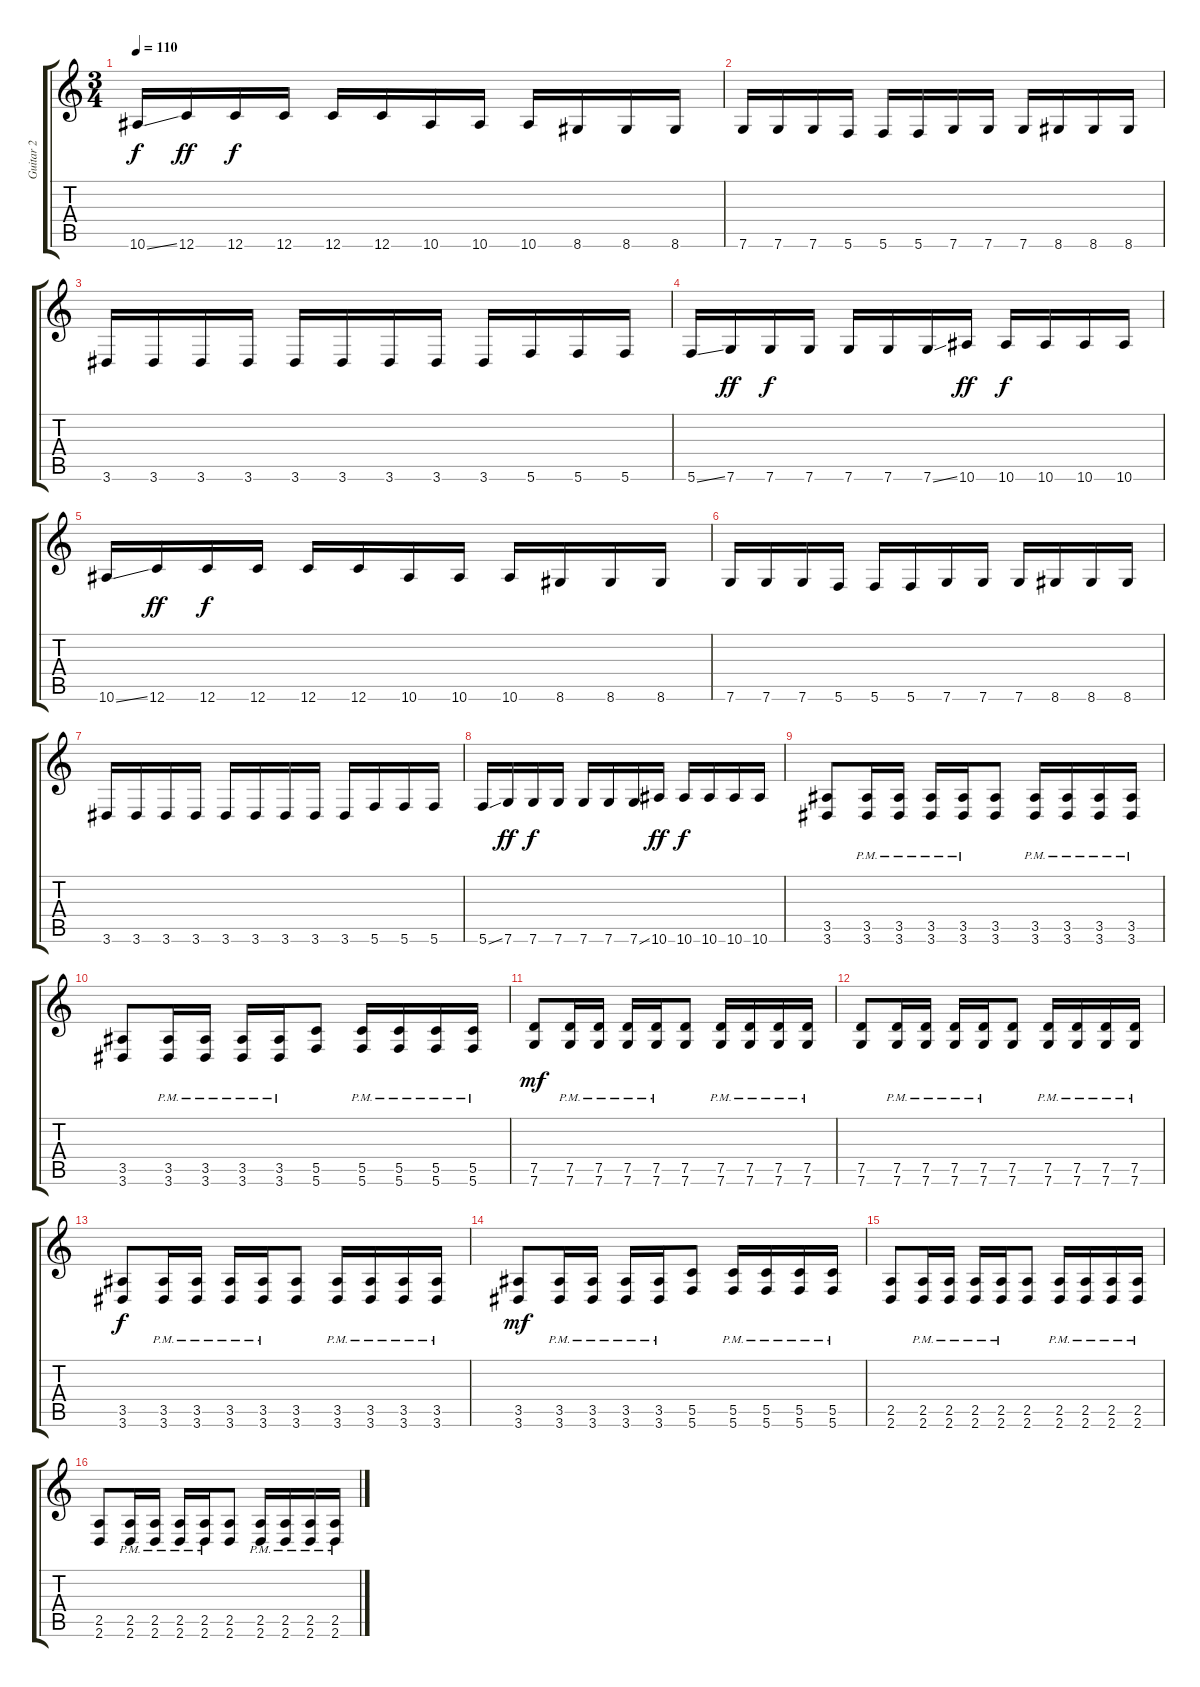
\track ("Guitar 2" "Guitar 2") {instrument distortionguitar}
\staff {score tabs}
\tuning (D4 A3 F3 C3 G2 C2) {hide}
\ts (3 4)
\tempo 110
\clef g2
\ks c
10.6{ss}.16{dy f} 12.6.16{dy ff} 12.6.16{dy f} 12.6.16 12.6.16 12.6.16 10.6.16 10.6.16 10.6.16 8.6.16 8.6.16 8.6.16 |
7.6.16 7.6.16 7.6.16 5.6.16 5.6.16 5.6.16 7.6.16 7.6.16 7.6.16 8.6.16 8.6.16 8.6.16 |
3.6.16 3.6.16 3.6.16 3.6.16 3.6.16 3.6.16 3.6.16 3.6.16 3.6.16 5.6.16 5.6.16 5.6.16 |
5.6{ss}.16 7.6.16{dy ff} 7.6.16{dy f} 7.6.16 7.6.16 7.6.16 7.6{ss}.16 10.6.16{dy ff} 10.6.16{dy f} 10.6.16 10.6.16 10.6.16 |
10.6{ss}.16 12.6.16{dy ff} 12.6.16{dy f} 12.6.16 12.6.16 12.6.16 10.6.16 10.6.16 10.6.16 8.6.16 8.6.16 8.6.16 |
7.6.16 7.6.16 7.6.16 5.6.16 5.6.16 5.6.16 7.6.16 7.6.16 7.6.16 8.6.16 8.6.16 8.6.16 |
3.6.16 3.6.16 3.6.16 3.6.16 3.6.16 3.6.16 3.6.16 3.6.16 3.6.16 5.6.16 5.6.16 5.6.16 |
5.6{ss}.16 7.6.16{dy ff} 7.6.16{dy f} 7.6.16 7.6.16 7.6.16 7.6{ss}.16 10.6.16{dy ff} 10.6.16{dy f} 10.6.16 10.6.16 10.6.16 |
(3.5 3.6).8 (3.5{pm} 3.6{pm}).16 (3.5{pm} 3.6{pm}).16 (3.5{pm} 3.6{pm}).16 (3.5{pm} 3.6{pm}).16 (3.5 3.6).8 (3.5{pm} 3.6{pm}).16 (3.5{pm} 3.6{pm}).16 (3.5{pm} 3.6{pm}).16 (3.5{pm} 3.6{pm}).16 |
(3.5 3.6).8 (3.5{pm} 3.6{pm}).16 (3.5{pm} 3.6{pm}).16 (3.5{pm} 3.6{pm}).16 (3.5{pm} 3.6{pm}).16 (5.5 5.6).8 (5.5{pm} 5.6{pm}).16 (5.5{pm} 5.6{pm}).16 (5.5{pm} 5.6{pm}).16 (5.5{pm} 5.6{pm}).16 |
(7.5 7.6).8{dy mf} (7.5{pm} 7.6{pm}).16 (7.5{pm} 7.6{pm}).16 (7.5{pm} 7.6{pm}).16 (7.5{pm} 7.6{pm}).16 (7.5 7.6).8 (7.5{pm} 7.6{pm}).16 (7.5{pm} 7.6{pm}).16 (7.5{pm} 7.6{pm}).16 (7.5{pm} 7.6{pm}).16 |
(7.5 7.6).8 (7.5{pm} 7.6{pm}).16 (7.5{pm} 7.6{pm}).16 (7.5{pm} 7.6{pm}).16 (7.5{pm} 7.6{pm}).16 (7.5 7.6).8 (7.5{pm} 7.6{pm}).16 (7.5{pm} 7.6{pm}).16 (7.5{pm} 7.6{pm}).16 (7.5{pm} 7.6{pm}).16 |
(3.5 3.6).8{dy f} (3.5{pm} 3.6{pm}).16 (3.5{pm} 3.6{pm}).16 (3.5{pm} 3.6{pm}).16 (3.5{pm} 3.6{pm}).16 (3.5 3.6).8 (3.5{pm} 3.6{pm}).16 (3.5{pm} 3.6{pm}).16 (3.5{pm} 3.6{pm}).16 (3.5{pm} 3.6{pm}).16 |
(3.5 3.6).8{dy mf} (3.5{pm} 3.6{pm}).16 (3.5{pm} 3.6{pm}).16 (3.5{pm} 3.6{pm}).16 (3.5{pm} 3.6{pm}).16 (5.5 5.6).8 (5.5{pm} 5.6{pm}).16 (5.5{pm} 5.6{pm}).16 (5.5{pm} 5.6{pm}).16 (5.5{pm} 5.6{pm}).16 |
(2.5 2.6).8 (2.5{pm} 2.6{pm}).16 (2.5{pm} 2.6{pm}).16 (2.5{pm} 2.6{pm}).16 (2.5{pm} 2.6{pm}).16 (2.5 2.6).8 (2.5{pm} 2.6{pm}).16 (2.5{pm} 2.6{pm}).16 (2.5{pm} 2.6{pm}).16 (2.5{pm} 2.6{pm}).16 |
(2.5 2.6).8 (2.5{pm} 2.6{pm}).16 (2.5{pm} 2.6{pm}).16 (2.5{pm} 2.6{pm}).16 (2.5{pm} 2.6{pm}).16 (2.5 2.6).8 (2.5{pm} 2.6{pm}).16 (2.5{pm} 2.6{pm}).16 (2.5{pm} 2.6{pm}).16 (2.5{pm} 2.6{pm}).16
